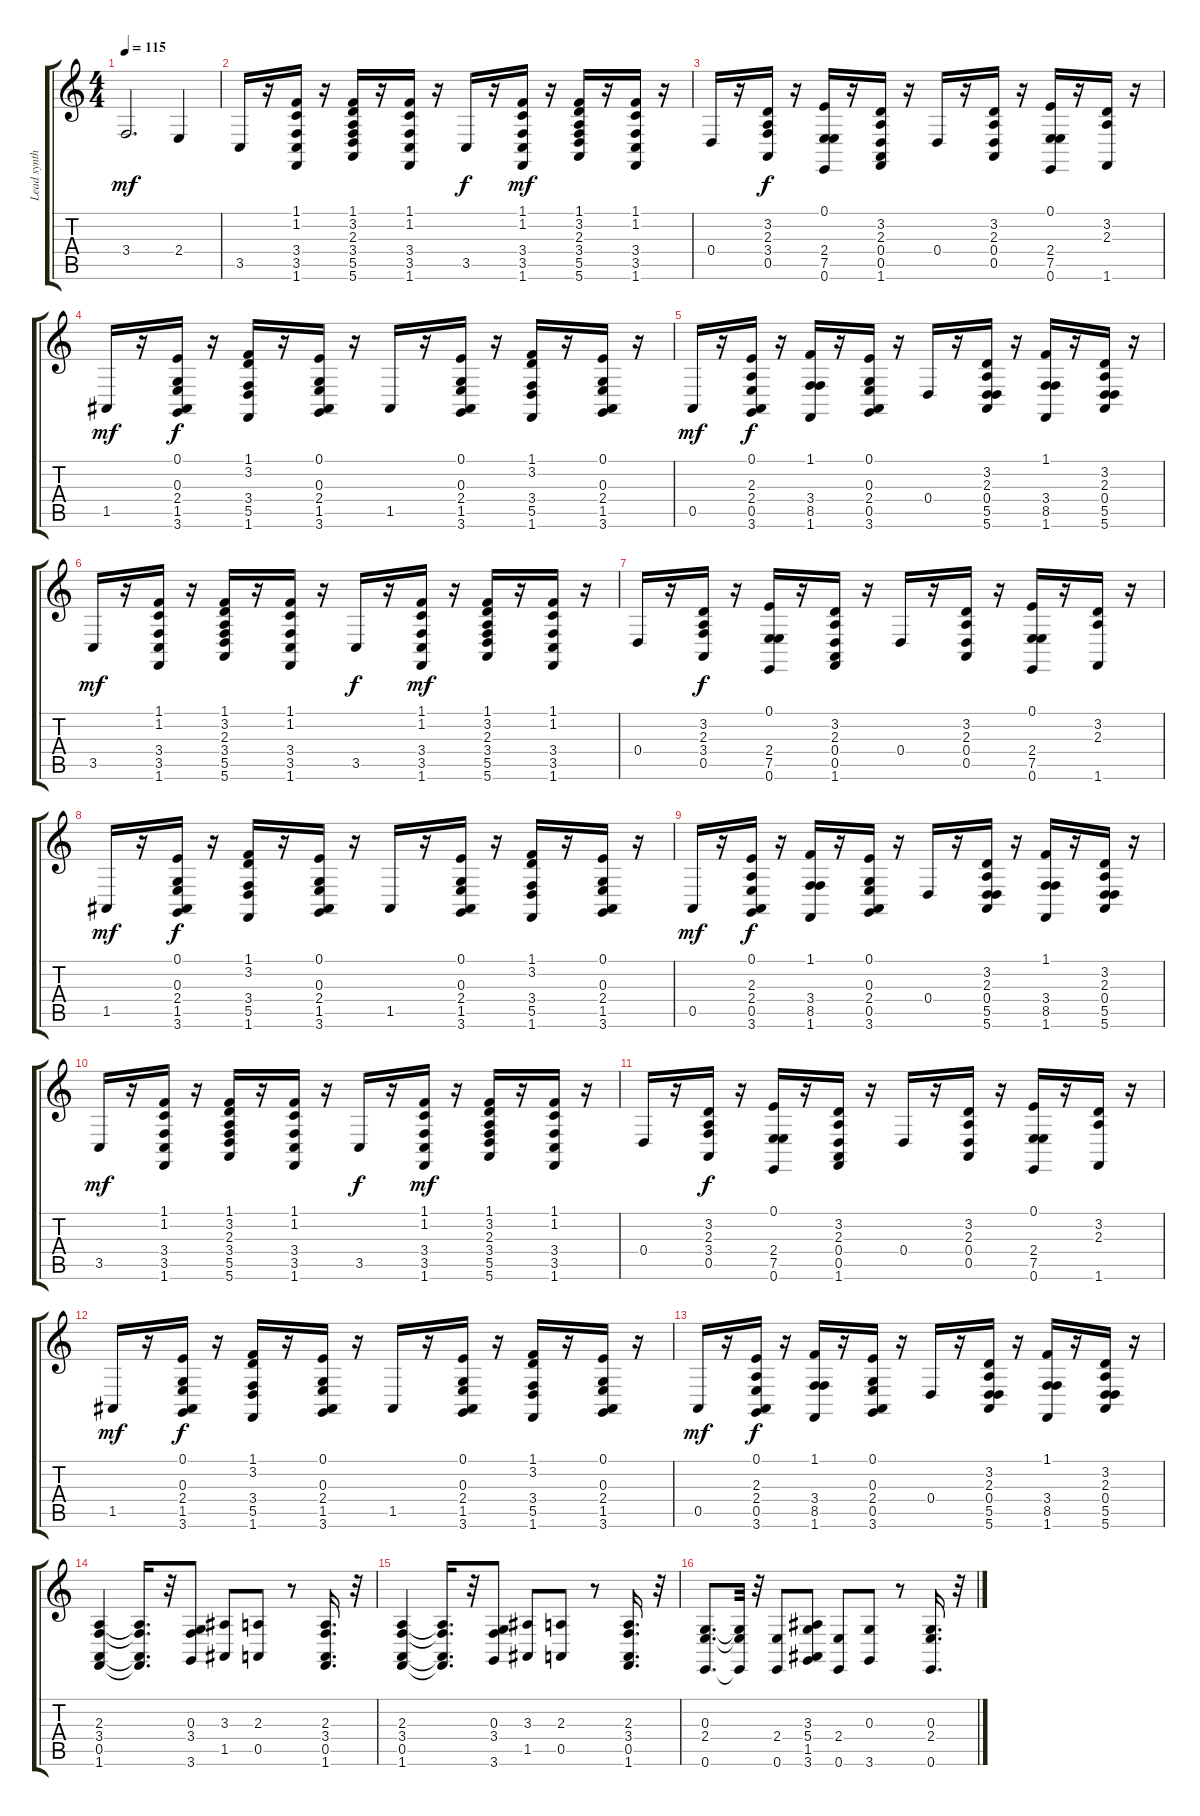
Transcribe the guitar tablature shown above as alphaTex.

\track ("Lead synth" "Lead synth") {instrument churchorgan}
\staff {score tabs}
\tuning (E4 B3 G3 D3 A2 E2) {hide}
\ts (4 4)
\tempo 115
\clef g2
\ks c
3.4.2{d dy mf} 2.4.4 |
3.5.16 r.16 (1.1 1.2 3.4 3.5 1.6).16 r.16 (1.1 3.2 2.3 3.4 5.5 5.6).16 r.16 (1.1 1.2 3.4 3.5 1.6).16 r.16 3.5.16{dy f} r.16 (1.1 1.2 3.4 3.5 1.6).16{dy mf} r.16 (1.1 3.2 2.3 3.4 5.5 5.6).16 r.16 (1.1 1.2 3.4 3.5 1.6).16 r.16 |
0.4.16 r.16 (3.2 2.3 3.4 0.5).16{dy f} r.16 (0.1 2.4 7.5 0.6).16 r.16 (3.2 2.3 0.4 0.5 1.6).16 r.16 0.4.16 r.16 (3.2 2.3 0.4 0.5).16 r.16 (0.1 2.4 7.5 0.6).16 r.16 (3.2 2.3 1.6).16 r.16 |
1.5.16{dy mf} r.16 (0.1 0.3 2.4 1.5 3.6).16{dy f} r.16 (1.1 3.2 3.4 5.5 1.6).16 r.16 (0.1 0.3 2.4 1.5 3.6).16 r.16 1.5.16 r.16 (0.1 0.3 2.4 1.5 3.6).16 r.16 (1.1 3.2 3.4 5.5 1.6).16 r.16 (0.1 0.3 2.4 1.5 3.6).16 r.16 |
0.5.16{dy mf} r.16 (0.1 2.3 2.4 0.5 3.6).16{dy f} r.16 (1.1 3.4 8.5 1.6).16 r.16 (0.1 0.3 2.4 0.5 3.6).16 r.16 0.4.16 r.16 (3.2 2.3 0.4 5.5 5.6).16 r.16 (1.1 3.4 8.5 1.6).16 r.16 (3.2 2.3 0.4 5.5 5.6).16 r.16 |
3.5.16{dy mf} r.16 (1.1 1.2 3.4 3.5 1.6).16 r.16 (1.1 3.2 2.3 3.4 5.5 5.6).16 r.16 (1.1 1.2 3.4 3.5 1.6).16 r.16 3.5.16{dy f} r.16 (1.1 1.2 3.4 3.5 1.6).16{dy mf} r.16 (1.1 3.2 2.3 3.4 5.5 5.6).16 r.16 (1.1 1.2 3.4 3.5 1.6).16 r.16 |
0.4.16 r.16 (3.2 2.3 3.4 0.5).16{dy f} r.16 (0.1 2.4 7.5 0.6).16 r.16 (3.2 2.3 0.4 0.5 1.6).16 r.16 0.4.16 r.16 (3.2 2.3 0.4 0.5).16 r.16 (0.1 2.4 7.5 0.6).16 r.16 (3.2 2.3 1.6).16 r.16 |
1.5.16{dy mf} r.16 (0.1 0.3 2.4 1.5 3.6).16{dy f} r.16 (1.1 3.2 3.4 5.5 1.6).16 r.16 (0.1 0.3 2.4 1.5 3.6).16 r.16 1.5.16 r.16 (0.1 0.3 2.4 1.5 3.6).16 r.16 (1.1 3.2 3.4 5.5 1.6).16 r.16 (0.1 0.3 2.4 1.5 3.6).16 r.16 |
0.5.16{dy mf} r.16 (0.1 2.3 2.4 0.5 3.6).16{dy f} r.16 (1.1 3.4 8.5 1.6).16 r.16 (0.1 0.3 2.4 0.5 3.6).16 r.16 0.4.16 r.16 (3.2 2.3 0.4 5.5 5.6).16 r.16 (1.1 3.4 8.5 1.6).16 r.16 (3.2 2.3 0.4 5.5 5.6).16 r.16 |
3.5.16{dy mf} r.16 (1.1 1.2 3.4 3.5 1.6).16 r.16 (1.1 3.2 2.3 3.4 5.5 5.6).16 r.16 (1.1 1.2 3.4 3.5 1.6).16 r.16 3.5.16{dy f} r.16 (1.1 1.2 3.4 3.5 1.6).16{dy mf} r.16 (1.1 3.2 2.3 3.4 5.5 5.6).16 r.16 (1.1 1.2 3.4 3.5 1.6).16 r.16 |
0.4.16 r.16 (3.2 2.3 3.4 0.5).16{dy f} r.16 (0.1 2.4 7.5 0.6).16 r.16 (3.2 2.3 0.4 0.5 1.6).16 r.16 0.4.16 r.16 (3.2 2.3 0.4 0.5).16 r.16 (0.1 2.4 7.5 0.6).16 r.16 (3.2 2.3 1.6).16 r.16 |
1.5.16{dy mf} r.16 (0.1 0.3 2.4 1.5 3.6).16{dy f} r.16 (1.1 3.2 3.4 5.5 1.6).16 r.16 (0.1 0.3 2.4 1.5 3.6).16 r.16 1.5.16 r.16 (0.1 0.3 2.4 1.5 3.6).16 r.16 (1.1 3.2 3.4 5.5 1.6).16 r.16 (0.1 0.3 2.4 1.5 3.6).16 r.16 |
0.5.16{dy mf} r.16 (0.1 2.3 2.4 0.5 3.6).16{dy f} r.16 (1.1 3.4 8.5 1.6).16 r.16 (0.1 0.3 2.4 0.5 3.6).16 r.16 0.4.16 r.16 (3.2 2.3 0.4 5.5 5.6).16 r.16 (1.1 3.4 8.5 1.6).16 r.16 (3.2 2.3 0.4 5.5 5.6).16 r.16 |
(2.3 3.4 0.5 1.6).4 (2.3{t} 3.4{t} 0.5{t} 1.6{t}).16{d} r.32 (0.3 3.4 3.6).8 (3.3 1.5).8 (2.3 0.5).8 r.8 (2.3 3.4 0.5 1.6).16{d} r.32 |
(2.3 3.4 0.5 1.6).4 (2.3{t} 3.4{t} 0.5{t} 1.6{t}).16{d} r.32 (0.3 3.4 3.6).8 (3.3 1.5).8 (2.3 0.5).8 r.8 (2.3 3.4 0.5 1.6).16{d} r.32 |
(0.3 2.4 0.6).8{d} (0.3{t} 2.4{t} 0.6{t}).32 r.32 (2.4 0.6).8 (3.3 5.4 1.5 3.6).8 (2.4 0.6).8 (0.3 3.6).8 r.8 (0.3 2.4 0.6).16{d} r.32
